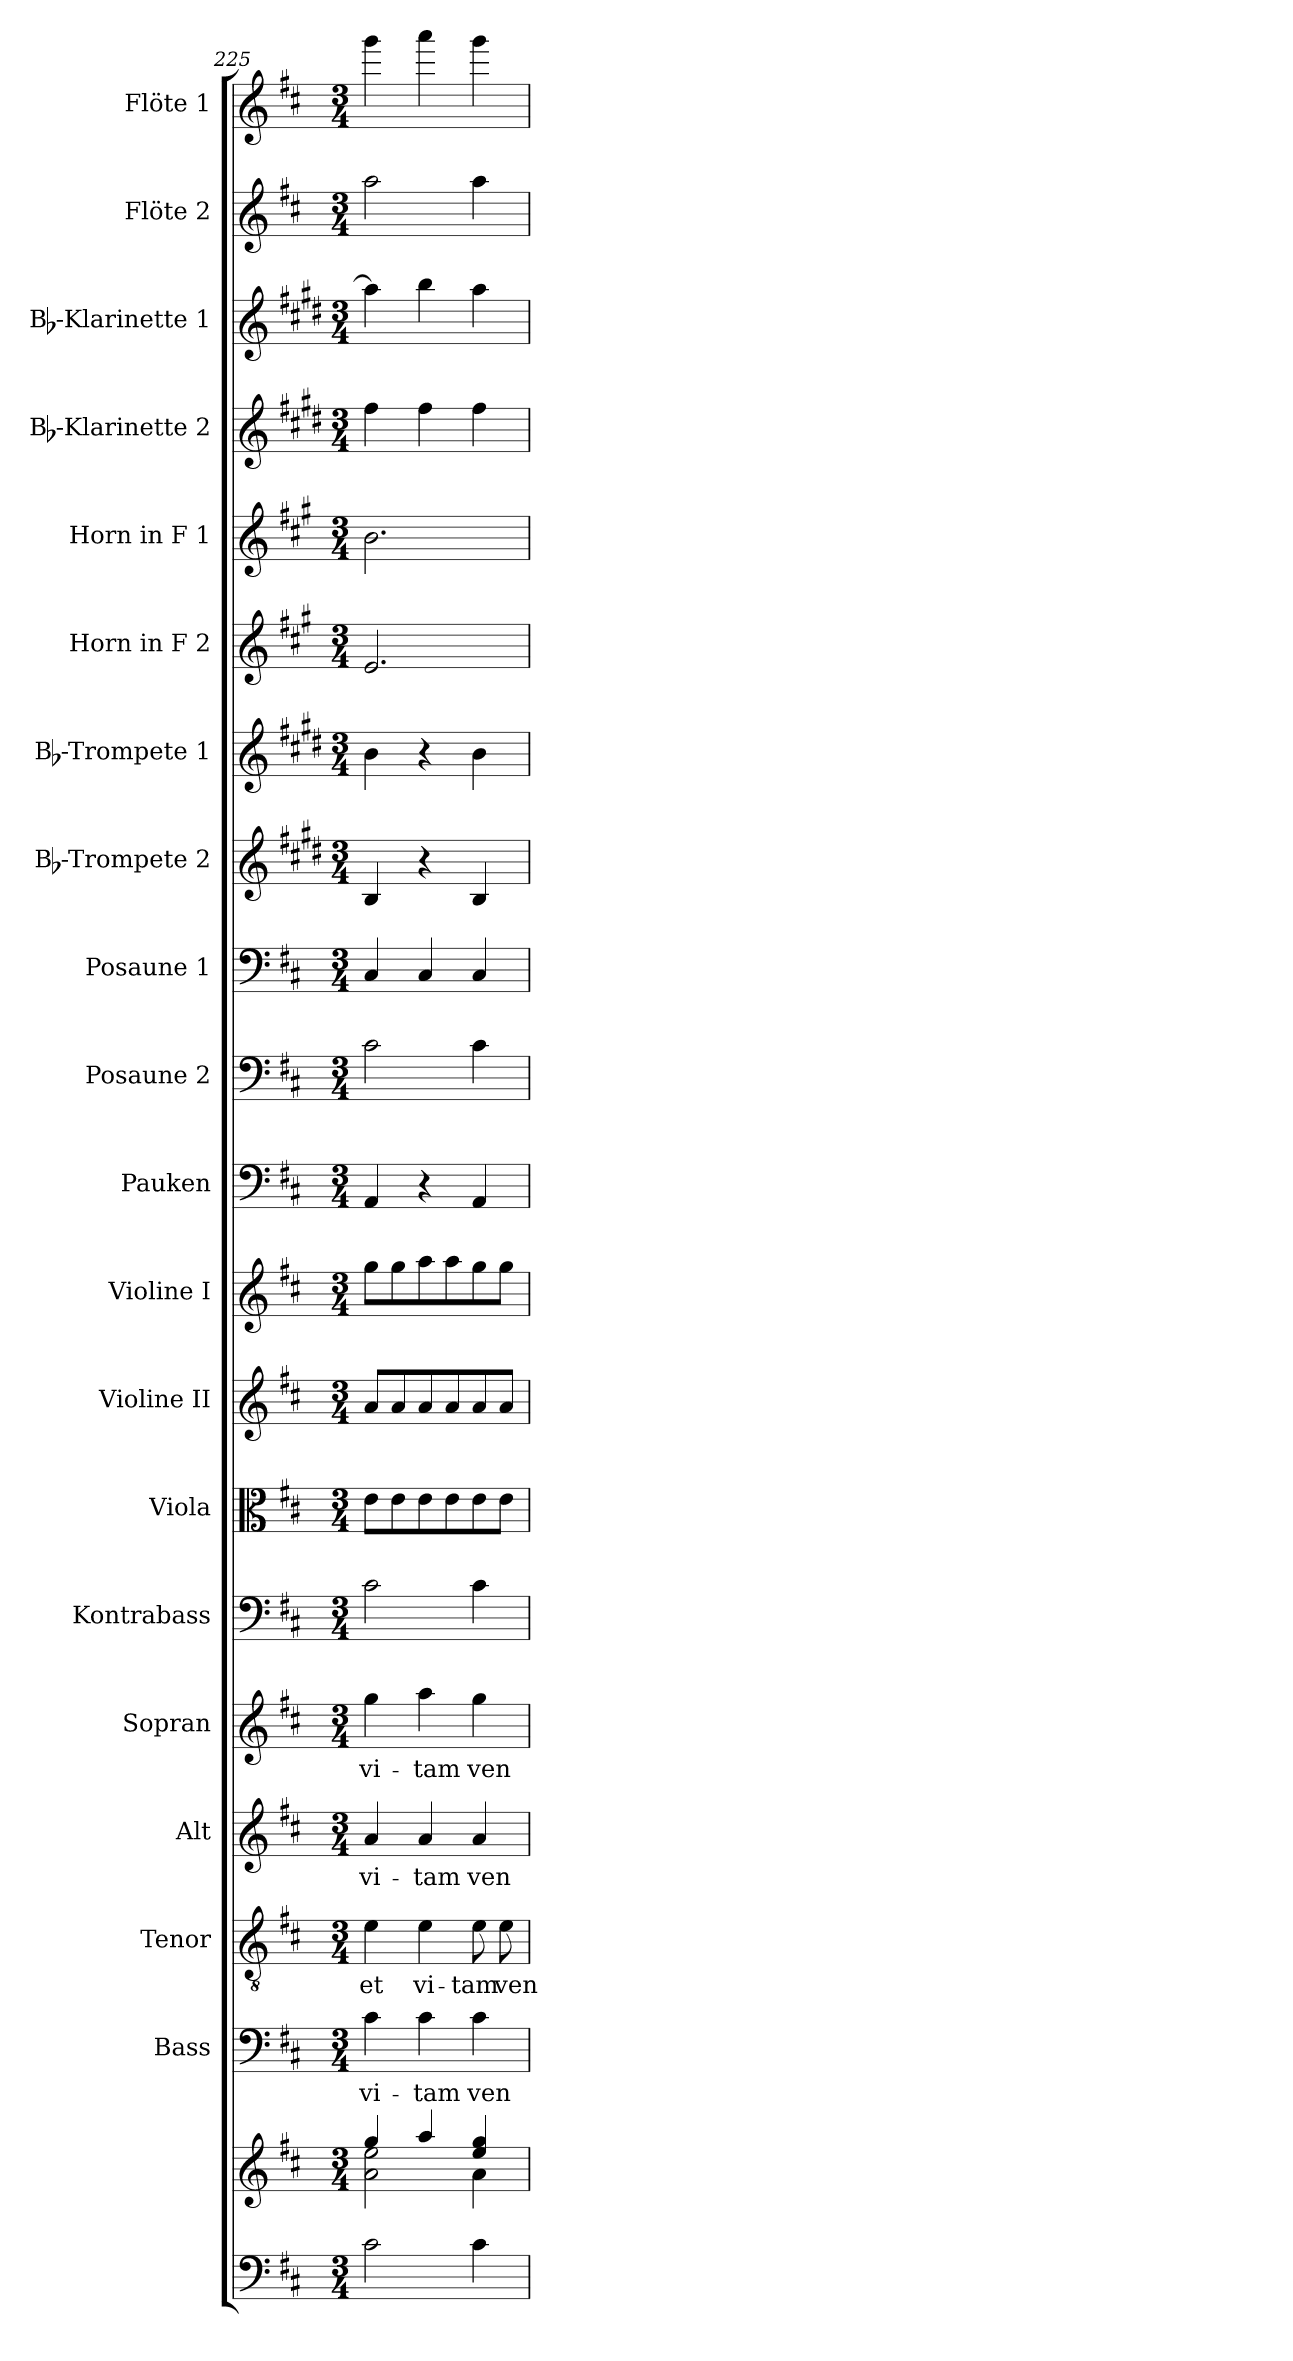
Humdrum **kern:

**kern	**kern	**kern	**text	**kern	**text	**kern	**text	**kern	**text	**kern	**kern	**kern	**kern	**kern	**kern	**kern	**kern	**kern	**kern	**kern	**kern	**kern	**kern	**kern
*part20	*part20	*part19	*part19	*part18	*part18	*part17	*part17	*part16	*part16	*part15	*part14	*part13	*part12	*part11	*part10	*part9	*part8	*part7	*part6	*part5	*part4	*part3	*part2	*part1
*staff21	*staff20	*staff19	*staff19	*staff18	*staff18	*staff17	*staff17	*staff16	*staff16	*staff15	*staff14	*staff13	*staff12	*staff11	*staff10	*staff9	*staff8	*staff7	*staff6	*staff5	*staff4	*staff3	*staff2	*staff1
*	*	*I"Bass	*	*I"Tenor	*	*I"Alt	*	*I"Sopran	*	*I"Kontrabass	*I"Viola	*I"Violine II	*I"Violine I	*I"Pauken	*I"Posaune 2	*I"Posaune 1	*I"Bb-Trompete 2	*I"Bb-Trompete 1	*I"Horn in F 2	*I"Horn in F 1	*I"Bb-Klarinette 2	*I"Bb-Klarinette 1	*I"Flöte 2	*I"Flöte 1
*	*	*I'B.	*	*I'T.	*	*I'A.	*	*I'S.	*	*I'Kb.	*I'Vla.	*I'Vl. II	*I'Vl. I	*I'Pk.	*I'Pos. 2	*I'Pos. 1	*I'Bb Trp. 2	*I'Bb Trp. 1	*	*	*I'Bb Kl. 2	*I'Bb Kl. 1	*I'Fl. 2	*I'Fl. 1
*clefF4	*clefG2	*clefF4	*	*clefGv2	*	*clefG2	*	*clefG2	*	*clefF4	*clefC3	*clefG2	*clefG2	*clefF4	*clefF4	*clefF4	*clefG2	*clefG2	*clefG2	*clefG2	*clefG2	*clefG2	*clefG2	*clefG2
*	*	*	*	*	*	*	*	*	*	*ITrd7c12	*	*	*	*	*	*	*ITrd1c2	*ITrd1c2	*ITrd4c7	*ITrd4c7	*ITrd1c2	*ITrd1c2	*	*
*k[f#c#]	*k[f#c#]	*k[f#c#]	*	*k[f#c#]	*	*k[f#c#]	*	*k[f#c#]	*	*k[f#c#]	*k[f#c#]	*k[f#c#]	*k[f#c#]	*k[f#c#]	*k[f#c#]	*k[f#c#]	*k[f#c#]	*k[f#c#]	*k[f#c#]	*k[f#c#]	*k[f#c#]	*k[f#c#]	*k[f#c#]	*k[f#c#]
*D:	*D:	*D:	*	*D:	*	*D:	*	*D:	*	*D:	*D:	*D:	*D:	*D:	*D:	*D:	*D:	*D:	*D:	*D:	*D:	*D:	*D:	*D:
*M3/4	*M3/4	*M3/4	*	*M3/4	*	*M3/4	*	*M3/4	*	*M3/4	*M3/4	*M3/4	*M3/4	*M3/4	*M3/4	*M3/4	*M3/4	*M3/4	*M3/4	*M3/4	*M3/4	*M3/4	*M3/4	*M3/4
=225	=225	=225	=225	=225	=225	=225	=225	=225	=225	=225	=225	=225	=225	=225	=225	=225	=225	=225	=225	=225	=225	=225	=225	=225
*	*^	*	*	*	*	*	*	*	*	*	*	*	*	*	*	*	*	*	*	*	*	*	*	*
!	!	!	!	!LO:LY:b	!	!LO:LY:b	!	!LO:LY:b	!	!LO:LY:b	!	!	!	!	!	!	!	!	!	!	!	!	!	!	!
2c#\	4gg/	2a\ 2ee\	4c#\	vi-	4e\	et	4a/	vi-	4gg\	vi-	2C#\	8e\L	8a/L	8gg\L	4AA/	2c#\	4C#/	4A/	4a\	2.A/	2.e\	4ee\	4gg\]	2aa\	4ggg\
.	.	.	.	.	.	.	.	.	.	.	.	8e\	8a/	8gg\	.	.	.	.	.	.	.	.	.	.	.
!	!	!	!	!LO:LY:b	!	!LO:LY:b	!	!LO:LY:b	!	!LO:LY:b	!	!	!	!	!	!	!	!	!	!	!	!	!	!	!
.	4aa/	.	4c#\	-tam	4e\	vi-	4a/	-tam	4aa\	-tam	.	8e\	8a/	8aa\	4r	.	4C#/	4r	4r	.	.	4ee\	4aa\	.	4aaa\
.	.	.	.	.	.	.	.	.	.	.	.	8e\	8a/	8aa\	.	.	.	.	.	.	.	.	.	.	.
!	!	!	!	!LO:LY:b	!	!LO:LY:b	!	!LO:LY:b	!	!LO:LY:b	!	!	!	!	!	!	!	!	!	!	!	!	!	!	!
4c#\	4ee/ 4gg/	4a\	4c#\	ven-	8e\	-tam	4a/	ven-	4gg\	ven-	4C#\	8e\	8a/	8gg\	4AA/	4c#\	4C#/	4A/	4a\	.	.	4ee\	4gg\	4aa\	4ggg\
!	!	!	!	!	!	!LO:LY:b	!	!	!	!	!	!	!	!	!	!	!	!	!	!	!	!	!	!	!
.	.	.	.	.	8e\	ven-	.	.	.	.	.	8e\J	8a/J	8gg\J	.	.	.	.	.	.	.	.	.	.	.
*	*v	*v	*	*	*	*	*	*	*	*	*	*	*	*	*	*	*	*	*	*	*	*	*	*	*
=	=	=	=	=	=	=	=	=	=	=	=	=	=	=	=	=	=	=	=	=	=	=	=	=
*-	*-	*-	*-	*-	*-	*-	*-	*-	*-	*-	*-	*-	*-	*-	*-	*-	*-	*-	*-	*-	*-	*-	*-	*-
